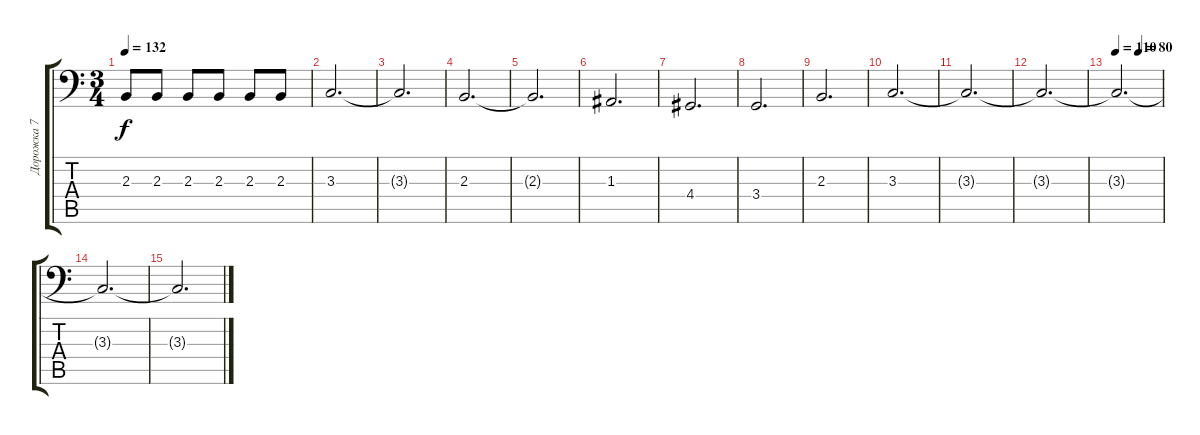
\track ("Дорожка 7" "Дорожка 7") {instrument electricbassfinger}
\staff {score tabs}
\tuning (G2 D2 A1 E1 B0 G0) {hide}
\ts (3 4)
\tempo 132
\clef f4
\ks c
2.3.8{dy f} 2.3.8 2.3.8 2.3.8 2.3.8 2.3.8 |
3.3.2{d} |
3.3{t}.2{d} |
2.3.2{d} |
2.3{t}.2{d} |
1.3.2{d} |
4.4.2{d} |
3.4.2{d} |
2.3.2{d} |
3.3.2{d} |
3.3{t}.2{d} |
3.3{t}.2{d} |
\tempo 110
\tempo (80 0.5)
3.3{t}.2{d} |
3.3{t}.2{d} |
3.3{t}.2{d volume 0}
